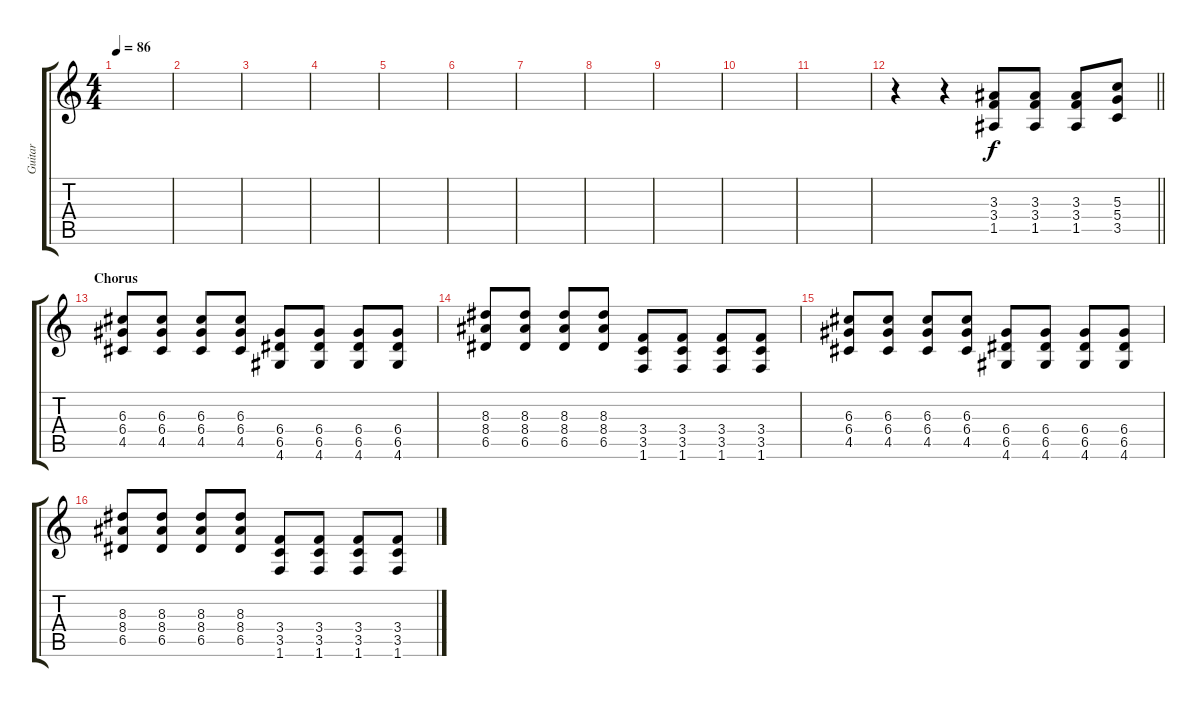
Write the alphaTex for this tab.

\track ("Guitar" "Guitar") {instrument distortionguitar}
\staff {score tabs}
\tuning (E4 B3 G3 D3 A2 E2) {hide}
\ts (4 4)
\tempo 86
\clef g2
\ks c
|
|
|
|
|
|
|
|
|
|
|
\barLineRight lightlight
r.4 r.4 (3.3 3.4 1.5).8 (3.3 3.4 1.5).8 (3.3 3.4 1.5).8 (5.3 5.4 3.5).8 |
\section ("" "Chorus")
(6.3 6.4 4.5).8 (6.3 6.4 4.5).8 (6.3 6.4 4.5).8 (6.3 6.4 4.5).8 (6.4 6.5 4.6).8 (6.4 6.5 4.6).8 (6.4 6.5 4.6).8 (6.4 6.5 4.6).8 |
(8.3 8.4 6.5).8 (8.3 8.4 6.5).8 (8.3 8.4 6.5).8 (8.3 8.4 6.5).8 (3.4 3.5 1.6).8 (3.4 3.5 1.6).8 (3.4 3.5 1.6).8 (3.4 3.5 1.6).8 |
(6.3 6.4 4.5).8 (6.3 6.4 4.5).8 (6.3 6.4 4.5).8 (6.3 6.4 4.5).8 (6.4 6.5 4.6).8 (6.4 6.5 4.6).8 (6.4 6.5 4.6).8 (6.4 6.5 4.6).8 |
(8.3 8.4 6.5).8 (8.3 8.4 6.5).8 (8.3 8.4 6.5).8 (8.3 8.4 6.5).8 (3.4 3.5 1.6).8 (3.4 3.5 1.6).8 (3.4 3.5 1.6).8 (3.4 3.5 1.6).8
